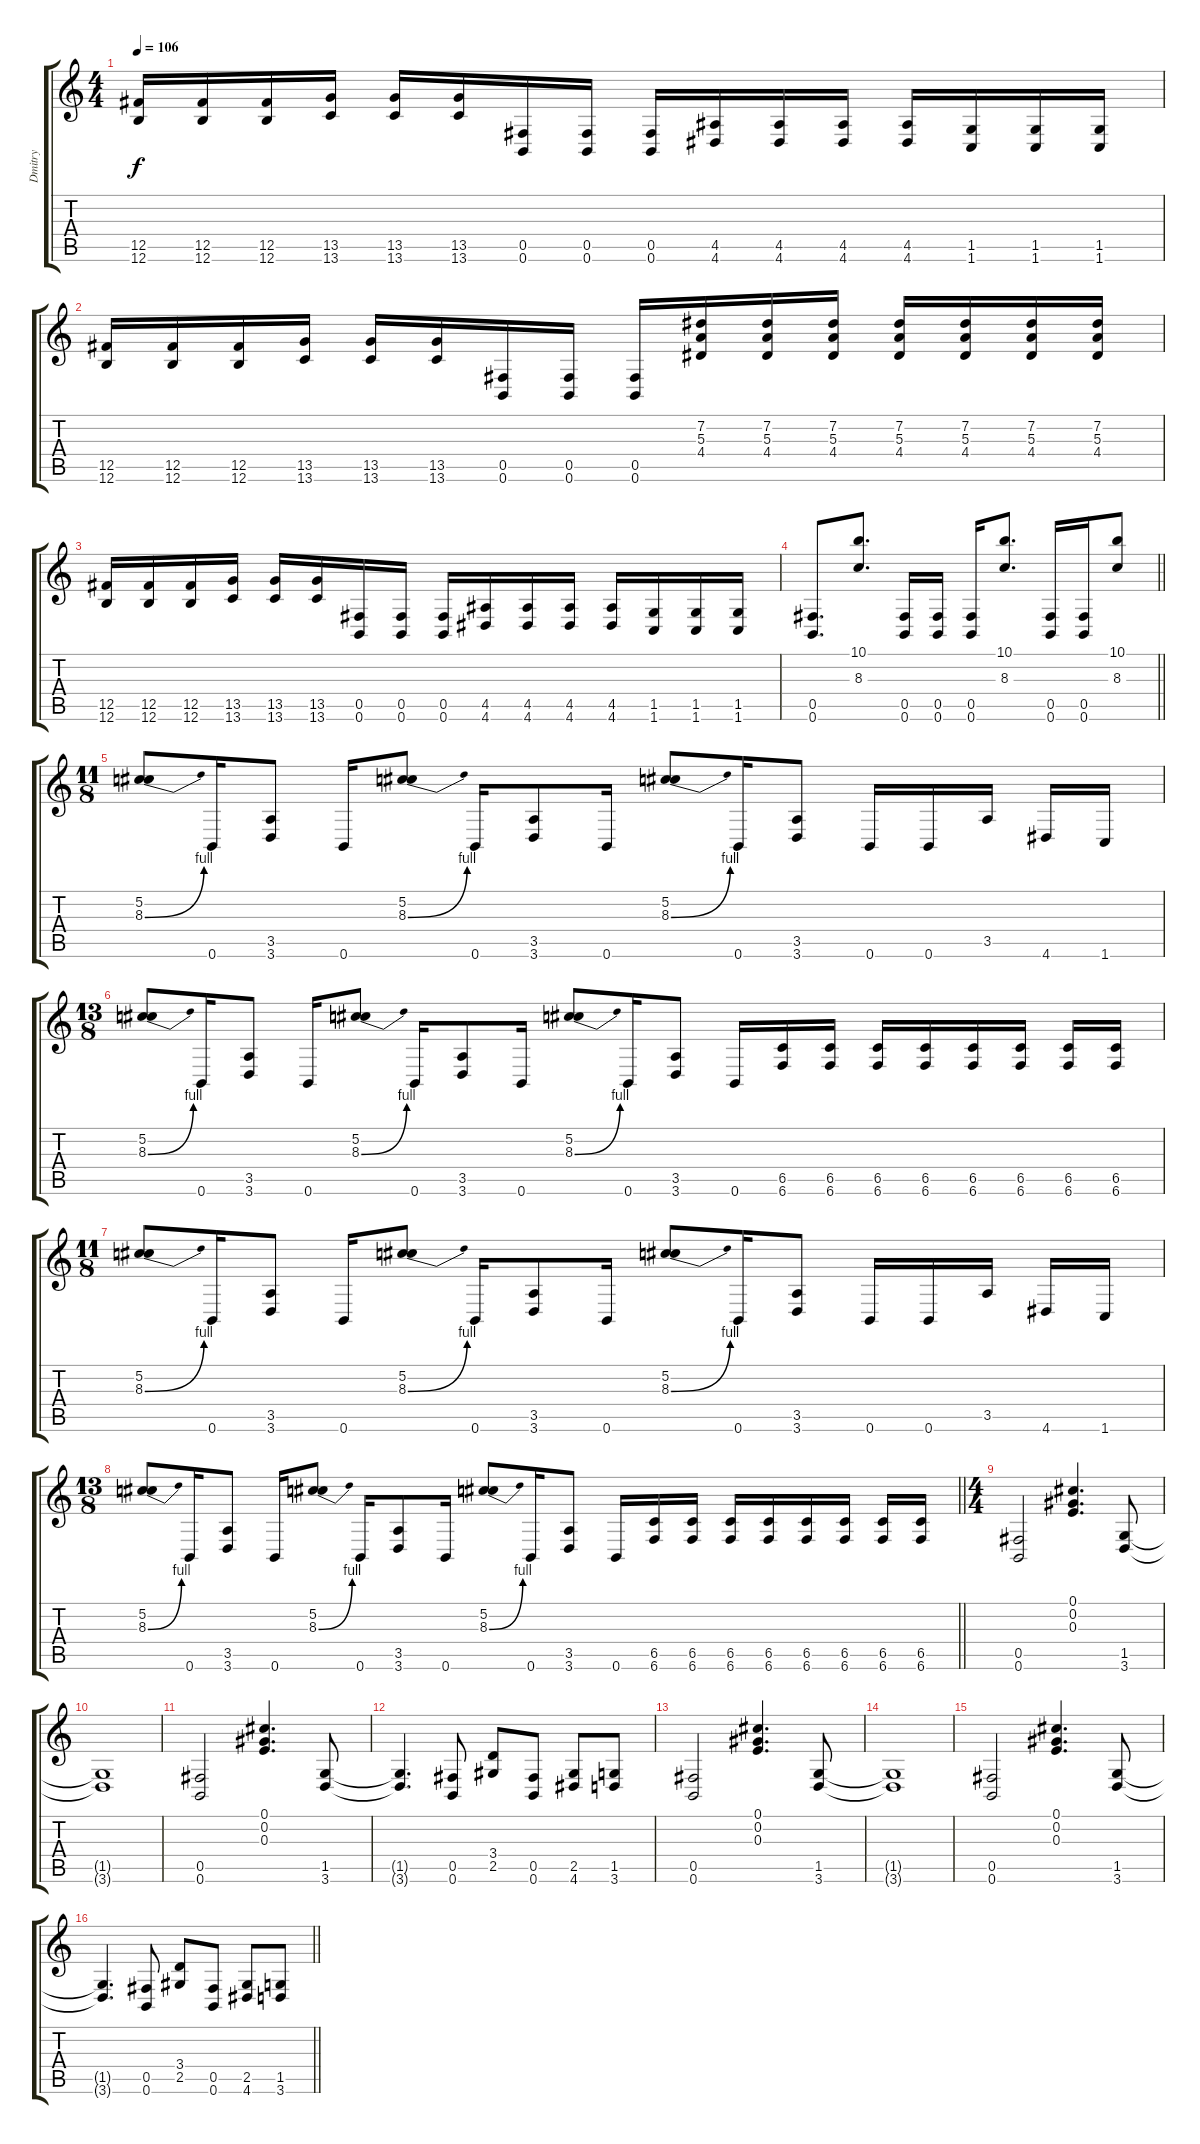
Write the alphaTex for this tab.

\track ("Dmitry" "Dmitry") {instrument distortionguitar}
\staff {score tabs}
\tuning (Db4 Ab3 E3 B2 Gb2 B1) {hide}
\ts (4 4)
\tempo 106
\clef g2
\ks c
(12.5 12.6).16{dy f} (12.5 12.6).16 (12.5 12.6).16 (13.5 13.6).16 (13.5 13.6).16 (13.5 13.6).16 (0.5 0.6).16 (0.5 0.6).16 (0.5 0.6).16 (4.5 4.6).16 (4.5 4.6).16 (4.5 4.6).16 (4.5 4.6).16 (1.5 1.6).16 (1.5 1.6).16 (1.5 1.6).16 |
(12.5 12.6).16 (12.5 12.6).16 (12.5 12.6).16 (13.5 13.6).16 (13.5 13.6).16 (13.5 13.6).16 (0.5 0.6).16 (0.5 0.6).16 (0.5 0.6).16 (7.2 5.3 4.4).16 (7.2 5.3 4.4).16 (7.2 5.3 4.4).16 (7.2 5.3 4.4).16 (7.2 5.3 4.4).16 (7.2 5.3 4.4).16 (7.2 5.3 4.4).16 |
(12.5 12.6).16 (12.5 12.6).16 (12.5 12.6).16 (13.5 13.6).16 (13.5 13.6).16 (13.5 13.6).16 (0.5 0.6).16 (0.5 0.6).16 (0.5 0.6).16 (4.5 4.6).16 (4.5 4.6).16 (4.5 4.6).16 (4.5 4.6).16 (1.5 1.6).16 (1.5 1.6).16 (1.5 1.6).16 |
\barLineRight lightlight
(0.5 0.6).8{d} (10.1 8.3).8{d} (0.5 0.6).16 (0.5 0.6).16 (0.5 0.6).16 (10.1 8.3).8{d} (0.5 0.6).16 (0.5 0.6).16 (10.1 8.3).8 |
\ts (11 8)
(5.2 8.3{be (bend 0 0 60 4)}).8 0.6.16 (3.5 3.6).8 0.6.16 (5.2 8.3{be (bend 0 0 60 4)}).8 0.6.16 (3.5 3.6).8 0.6.16 (5.2 8.3{be (bend 0 0 60 4)}).8 0.6.16 (3.5 3.6).8 0.6.16 0.6.16 3.5.16 4.6.16 1.6.16 |
\ts (13 8)
(5.2 8.3{be (bend 0 0 60 4)}).8 0.6.16 (3.5 3.6).8 0.6.16 (5.2 8.3{be (bend 0 0 60 4)}).8 0.6.16 (3.5 3.6).8 0.6.16 (5.2 8.3{be (bend 0 0 60 4)}).8 0.6.16 (3.5 3.6).8 0.6.16 (6.5 6.6).16 (6.5 6.6).16 (6.5 6.6).16 (6.5 6.6).16 (6.5 6.6).16 (6.5 6.6).16 (6.5 6.6).16 (6.5 6.6).16 |
\ts (11 8)
(5.2 8.3{be (bend 0 0 60 4)}).8 0.6.16 (3.5 3.6).8 0.6.16 (5.2 8.3{be (bend 0 0 60 4)}).8 0.6.16 (3.5 3.6).8 0.6.16 (5.2 8.3{be (bend 0 0 60 4)}).8 0.6.16 (3.5 3.6).8 0.6.16 0.6.16 3.5.16 4.6.16 1.6.16 |
\ts (13 8)
\barLineRight lightlight
(5.2 8.3{be (bend 0 0 60 4)}).8 0.6.16 (3.5 3.6).8 0.6.16 (5.2 8.3{be (bend 0 0 60 4)}).8 0.6.16 (3.5 3.6).8 0.6.16 (5.2 8.3{be (bend 0 0 60 4)}).8 0.6.16 (3.5 3.6).8 0.6.16 (6.5 6.6).16 (6.5 6.6).16 (6.5 6.6).16 (6.5 6.6).16 (6.5 6.6).16 (6.5 6.6).16 (6.5 6.6).16 (6.5 6.6).16 |
\ts (4 4)
(0.5 0.6).2 (0.1 0.2 0.3).4{d} (1.5 3.6).8 |
(1.5{t} 3.6{t}).1 |
(0.5 0.6).2 (0.1 0.2 0.3).4{d} (1.5 3.6).8 |
(1.5{t} 3.6{t}).4{d} (0.5 0.6).8 (3.4 2.5).8 (0.5 0.6).8 (2.5 4.6).8 (1.5 3.6).8 |
(0.5 0.6).2 (0.1 0.2 0.3).4{d} (1.5 3.6).8 |
(1.5{t} 3.6{t}).1 |
(0.5 0.6).2 (0.1 0.2 0.3).4{d} (1.5 3.6).8 |
\barLineRight lightlight
(1.5{t} 3.6{t}).4{d} (0.5 0.6).8 (3.4 2.5).8 (0.5 0.6).8 (2.5 4.6).8 (1.5 3.6).8
